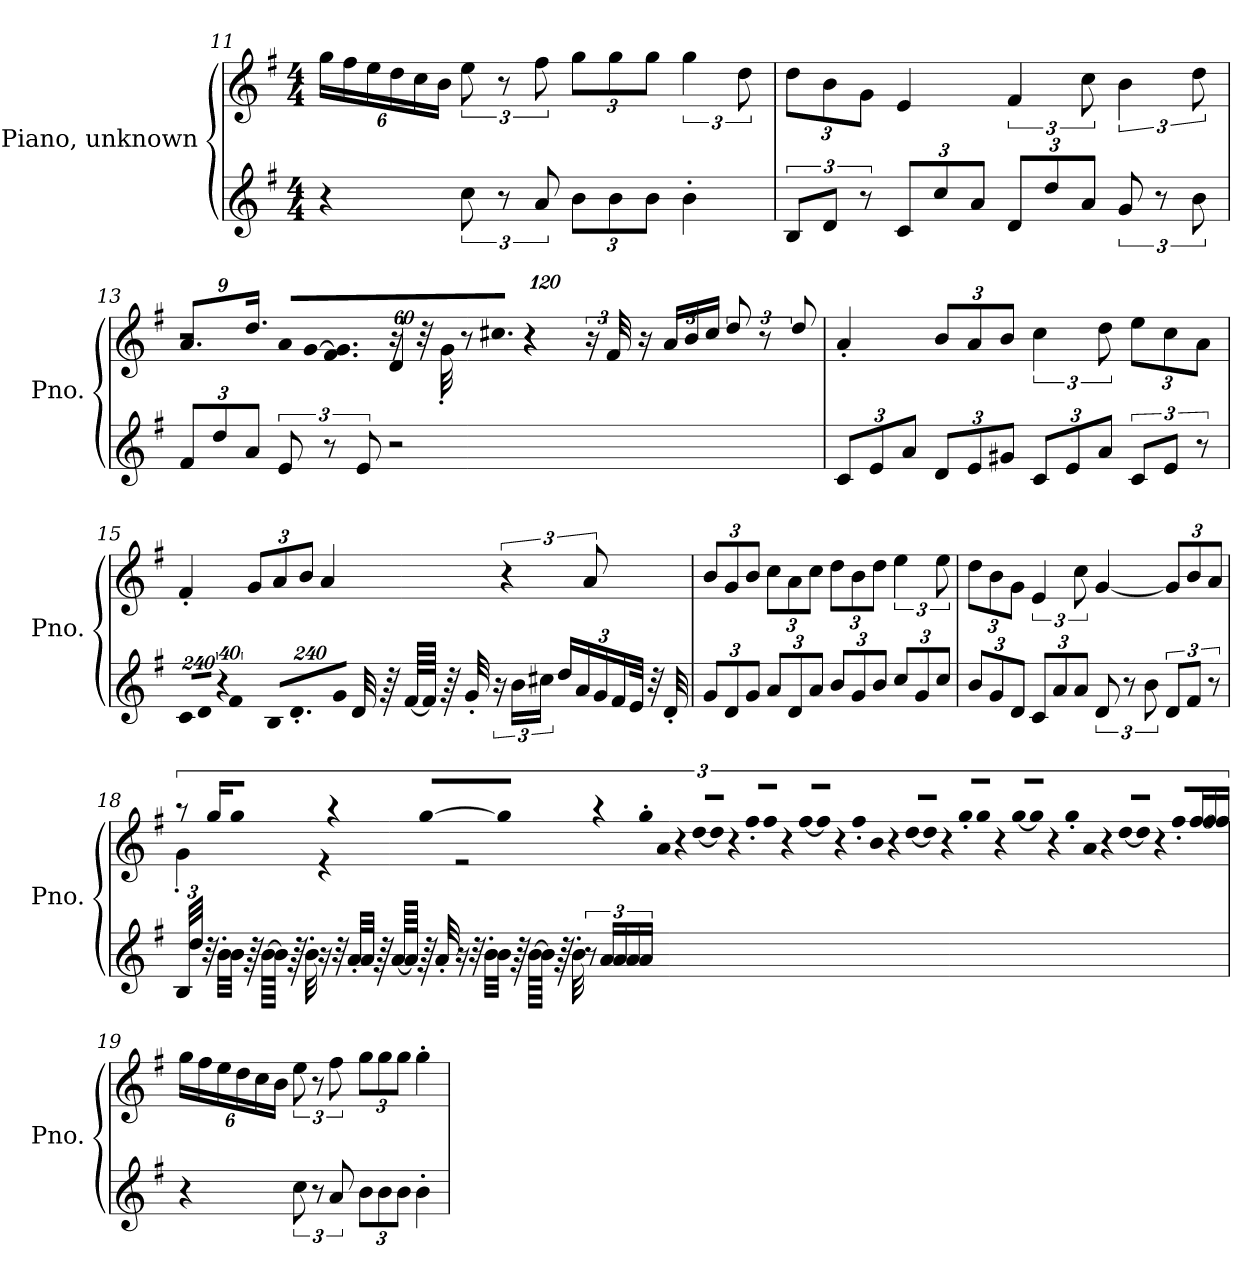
**kern	**kern
*part1	*part1
*staff2	*staff1
*I"Piano, unknown	*
*I'Pno.	*
!!LO:LB:g=z
*clefG2	*clefG2
*k[f#]	*k[f#]
*M4/4	*M4/4
*	*Xbrackettup
=11	=11
4r	24gg\LL
.	24ff#\
.	24ee\
.	24dd\
.	24cc\
.	24b\JJ
*	*brackettup
12cc\	12ee\
12r	12r
12a/	12ff#\
*Xbrackettup	*Xbrackettup
12b\L	12gg\L
12b\	12gg\
12b\J	12gg\J
*	*brackettup
4b'\	6gg\
.	12dd\
=12	=12
*brackettup	*Xbrackettup
12B/L	12dd\L
12d/J	12b\
12r	12g\J
*Xbrackettup	*
12c/L	4e/
12cc/	.
12a/J	.
*	*brackettup
12d/L	6f#/
12dd/	.
12a/J	12cc\
*brackettup	*
12g/	6b\
12r	.
12b\	12dd\
!!LO:LB:g=z
=13	=13
*Xbrackettup	*Xbrackettup
*	*^
*	*	*^
12f#/L	9.a/L	2r	2r
12dd/	.	.	.
12a/J	18.dd/Jk	.	.
*brackettup	*	*	*
!	!LO:N:vis=16	!	!
12e/	1920%107a/LL	.	.
!	!LO:N:vis=32	!	!
.	[1920%53g/K	.	.
12r	18.f#/ 18.g/]	.	.
12e/	18.cc#X/JJ	.	.
*	*brackettup	*	*
2r	24r	16r	4d'/
.	48f#/	.	.
.	16r	32r	.
.	.	32g'\	.
*	*Xbrackettup	*	*
.	24a/LL	8r	.
.	24b/	.	.
.	24cc#/JJ	.	.
*	*brackettup	*	*
.	12dd/	4r	4r
.	12r	.	.
.	12dd/	.	.
*	*v	*v	*v
=14	=14
*Xbrackettup	*
12c/L	4a'/
12e/	.
12a/J	.
*	*Xbrackettup
12d/L	12b/L
12e/	12a/
12g#X/J	12b/J
*	*brackettup
12c/L	6cc\
12e/	.
12a/J	12dd\
*brackettup	*Xbrackettup
12c/L	12ee\L
12e/J	12cc\
12r	12a\J
!!LO:LB:g=z
=15	=15
!LO:N:vis=16	!
1920%137c/LL	4f#'/
!LO:N:vis=16	!
1920%137d/JJ	.
!LO:N:vis=32	!
640%23r	.
!LO:N:vis=16	!
1920%137f#/	.
!LO:N:vis=16	!
1920%137B/LL	12g/L
!LO:N:vis=16.	!
960%103d'/	.
.	12a/
.	12b/J
!LO:N:vis=16	!
1920%137g/JJ	.
32d/	4a/
64r	.
[64f#/LLLL	.
64f#/JJJJ]	.
64r	.
32g'/	.
24r	.
24b\LL	.
24cc#X\JJ	.
*Xbrackettup	*brackettup
24dd/LL	6r
24a/	.
24g/	.
24f#/	.
48e/JJk	12a/
32r	.
32d'/	.
=16	=16
*	*Xbrackettup
12g/L	12b/L
12d/	12g/
12g/J	12b/J
12a/L	12cc\L
12d/	12a\
12a/J	12cc\J
12b/L	12dd\L
12g/	12b\
12b/J	12dd\J
*	*brackettup
12cc/L	6ee\
12g/	.
12cc/J	12ee\
!!LO:LB:g=z
=17	=17
*	*Xbrackettup
12b/L	12dd\L
12g/	12b\
12d/J	12g\J
*	*brackettup
12c/L	6e/
12a/	.
12a/J	12cc\
*brackettup	*
12d/	[4g/
12r	.
12b\	.
*	*Xbrackettup
12d/L	12g/L]
12f#/J	12b/
12r	12a/J
!!LO:LB:g=z
=18	=18
*Xbrackettup	*brackettup
*	*^
24B/LL	12r	4g'\
48dd/JJk	.	.
32r	.	.
.	24gg/LL	.
32b'\LLL	.	.
32b\JJJ	32gg/JJk	.
64r	64r	.
[64b\LLLL	[64gg/LLLL	.
64b\JJJJ]	64gg/JJJJ]	.
64r	64r	.
32b'\	32gg'/	.
16r	32a/	4r
.	64r	.
.	[64dd/LLLL	.
32r	64dd/JJJJ]	.
.	64r	.
32a'/LLL	32ff#'/LLL	.
32a/JJJ	32ff#/JJJ	.
64r	64r	.
[64a/LLLL	[64ff#/LLLL	.
64a/JJJJ]	64ff#/JJJJ]	.
64r	64r	.
32a'/	32ff#'/	.
16r	32b/	2r
.	64r	.
.	[64dd/LLLL	.
32r	64dd/JJJJ]	.
.	64r	.
32b'\LLL	32gg'/LLL	.
32b\JJJ	32gg/JJJ	.
64r	64r	.
[64b\LLLL	[64gg/LLLL	.
64b\JJJJ]	64gg/JJJJ]	.
64r	64r	.
32b'\	32gg'/	.
*brackettup	*	*
12r	32a/	.
.	64r	.
.	[64dd/LLLL	.
.	64dd/JJJJ]	.
.	64r	.
24a/LL	.	.
.	32ff#'/KLL	.
*Xbrackettup	*Xbrackettup	*
24a/	24ff#/	.
24a/	24ff#/	.
24a/JJ	24ff#/JJ	.
*	*v	*v
!!LO:PB:g=z
=19	=19
4r	24gg\LL
.	24ff#\
.	24ee\
.	24dd\
.	24cc\
.	24b\JJ
*brackettup	*brackettup
12cc\	12ee\
12r	12r
12a/	12ff#\
*Xbrackettup	*Xbrackettup
12b\L	12gg\L
12b\	12gg\
12b\J	12gg\J
4b'\	4gg'\
=	=
*-	*-
